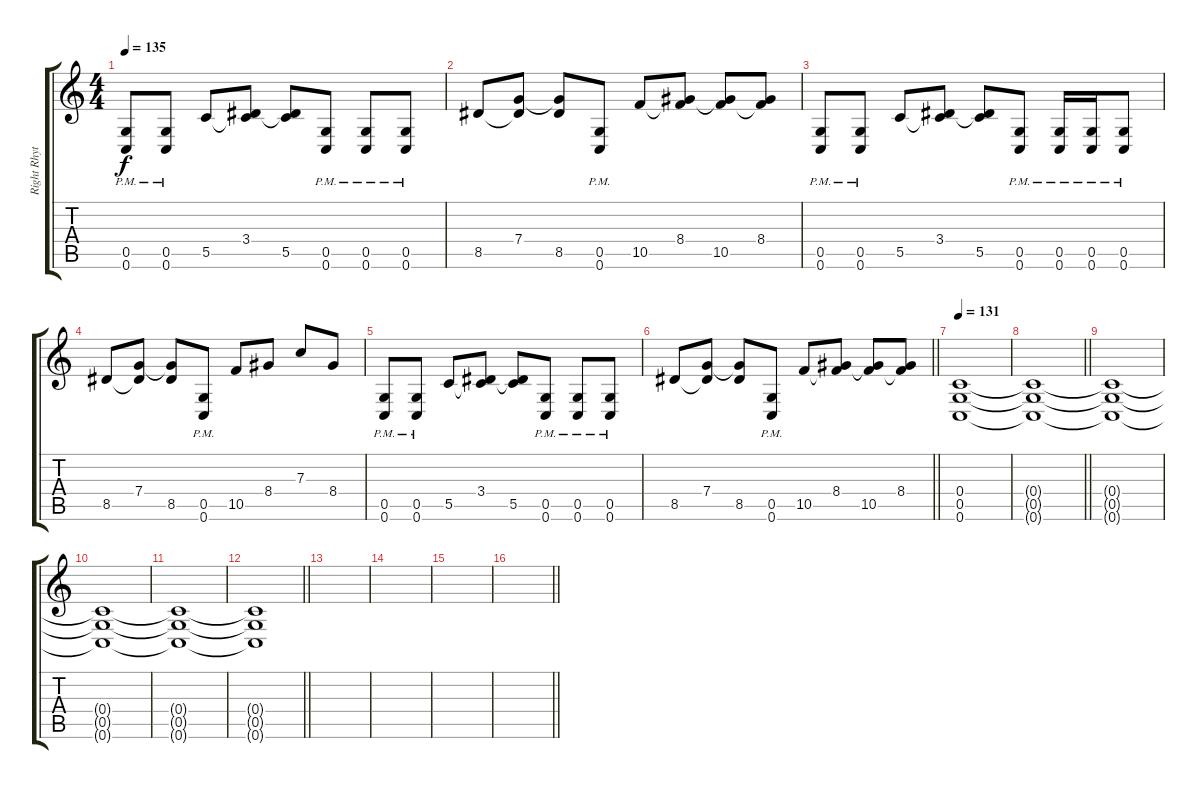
\track ("Right Rhythm" "Right Rhyt") {instrument distortionguitar}
\staff {score tabs}
\tuning (D4 A3 F3 C3 G2 C2) {hide}
\ts (4 4)
\section ("" "")
\tempo 135
\clef g2
\ks c
(0.5{pm} 0.6{pm}).8{dy f} (0.5{pm} 0.6{pm}).8 5.5.8 (3.4 5.5{t}).8 (3.4{t} 5.5).8 (0.5{pm} 0.6{pm}).8 (0.5{pm} 0.6{pm}).8 (0.5{pm} 0.6{pm}).8 |
8.5.8 (7.4 8.5{t}).8 (7.4{t} 8.5).8 (0.5{pm} 0.6{pm}).8 10.5.8 (8.4 10.5{t}).8 (8.4{t} 10.5).8 (8.4 10.5{t}).8 |
(0.5{pm} 0.6{pm}).8 (0.5{pm} 0.6{pm}).8 5.5.8 (3.4 5.5{t}).8 (3.4{t} 5.5).8 (0.5{pm} 0.6{pm}).8 (0.5{pm} 0.6{pm}).16 (0.5{pm} 0.6{pm}).16 (0.5{pm} 0.6{pm}).8 |
8.5.8 (7.4 8.5{t}).8 (7.4{t} 8.5).8 (0.5{pm} 0.6{pm}).8 10.5.8 8.4.8 7.3.8 8.4.8 |
(0.5{pm} 0.6{pm}).8 (0.5{pm} 0.6{pm}).8 5.5.8 (3.4 5.5{t}).8 (3.4{t} 5.5).8 (0.5{pm} 0.6{pm}).8 (0.5{pm} 0.6{pm}).8 (0.5{pm} 0.6{pm}).8 |
\barLineRight lightlight
8.5.8 (7.4 8.5{t}).8 (7.4{t} 8.5).8 (0.5{pm} 0.6{pm}).8 10.5.8 (8.4 10.5{t}).8 (8.4{t} 10.5).8 (8.4 10.5{t}).8 |
\section ("" "")
\tempo 131
(0.4 0.5 0.6).1 |
\barLineRight lightlight
(0.4{t} 0.5{t} 0.6{t}).1{volume 4} |
\section ("" "")
(0.4{t} 0.5{t} 0.6{t}).1 |
(0.4{t} 0.5{t} 0.6{t}).1 |
(0.4{t} 0.5{t} 0.6{t}).1 |
\barLineRight lightlight
(0.4{t} 0.5{t} 0.6{t}).1 |
\section ("" "")
|
|
|
\barLineRight lightlight
